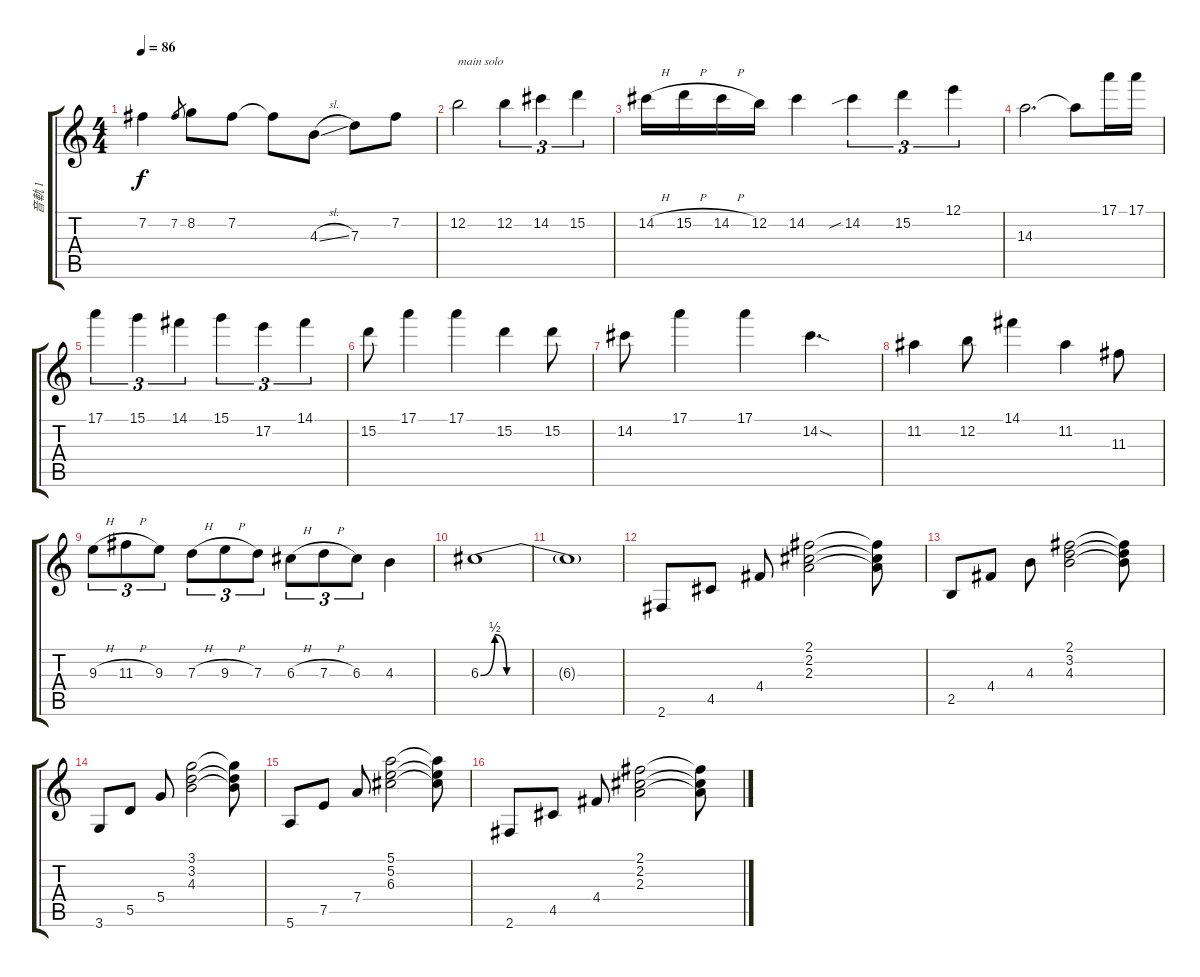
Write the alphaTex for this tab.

\track ("音軌 1" "音軌 1") {instrument electricguitarjazz}
\staff {score tabs}
\tuning (E4 B3 G3 D3 A2 E2) {hide}
\ts (4 4)
\tempo 86
\clef g2
\ks c
7.2{t}.4{dy f} 7.2.8{gr} 8.2.8 7.2.8 7.2{t}.8 4.3{sl}.8 7.3.8 7.2.8 |
12.2.2{txt "main solo"} 12.2.4{tu (3 2)} 14.2.4{tu (3 2)} 15.2.4{tu (3 2)} |
14.2{h}.16 15.2{h}.16 14.2{h}.16 12.2.16 14.2.4 14.2{sib}.4{tu (3 2)} 15.2.4{tu (3 2)} 12.1.4{tu (3 2)} |
14.3.2{d} 14.3{t}.8 17.1.16 17.1.16 |
17.1.4{tu (3 2)} 15.1.4{tu (3 2)} 14.1.4{tu (3 2)} 15.1.4{tu (3 2)} 17.2.4{tu (3 2)} 14.1.4{tu (3 2)} |
15.2.8 17.1.4 17.1.4 15.2.4 15.2.8 |
14.2.8 17.1.4 17.1.4 14.2{sod}.4{d} |
11.2.4 12.2.8 14.1.4 11.2.4 11.3.8 |
9.3{h}.8{tu (3 2)} 11.3{h}.8{tu (3 2)} 9.3.8{tu (3 2)} 7.3{h}.8{tu (3 2)} 9.3{h}.8{tu (3 2)} 7.3.8{tu (3 2)} 6.3{h}.8{tu (3 2)} 7.3{h}.8{tu (3 2)} 6.3.8{tu (3 2)} 4.3.4 |
6.3{be (custom 0 0 6 2 11 0 23 0 45 0 60 0)}.1 |
6.3{t}.1 |
2.6.8 4.5.8 4.4.8 (2.1 2.2 2.3).2 (2.1{t} 2.2{t} 2.3{t}).8 |
2.5.8 4.4.8 4.3.8 (2.1 3.2 4.3).2 (2.1{t} 3.2{t} 4.3{t}).8 |
3.6.8 5.5.8 5.4.8 (3.1 3.2 4.3).2 (3.1{t} 3.2{t} 4.3{t}).8 |
5.6.8 7.5.8 7.4.8 (5.1 5.2 6.3).2 (5.1{t} 5.2{t} 6.3{t}).8 |
2.6.8 4.5.8 4.4.8 (2.1 2.2 2.3).2 (2.1{t} 2.2{t} 2.3{t}).8
